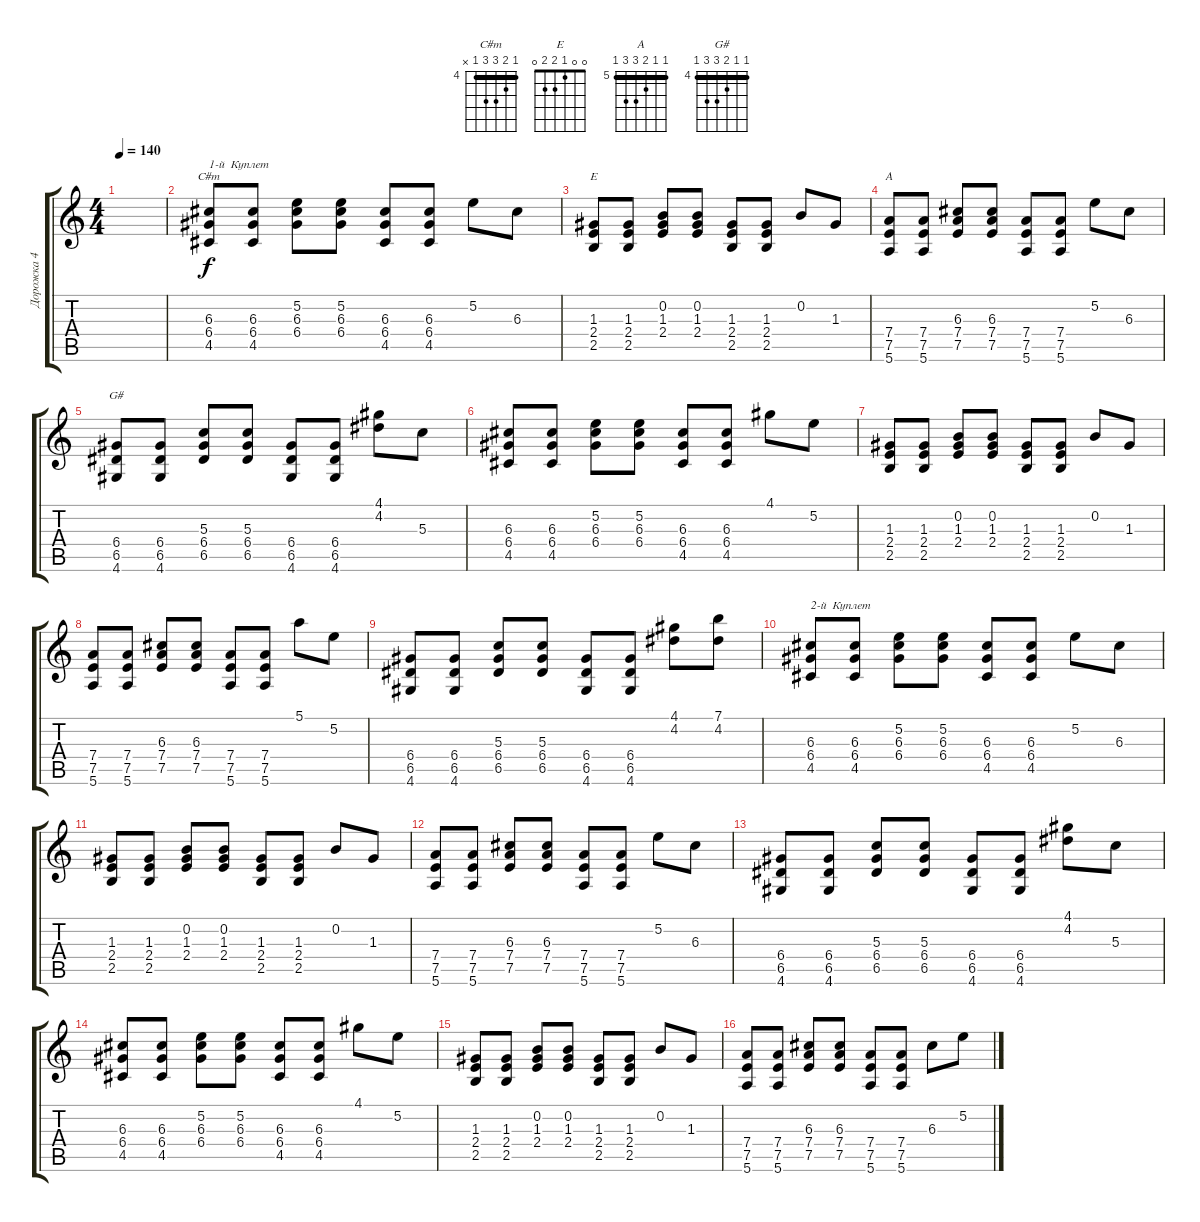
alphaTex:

\track ("Дорожка 4" "Дорожка 4") {instrument electricguitarmuted}
\staff {score tabs}
\tuning (E4 B3 G3 D3 A2 E2) {hide}
\chord ("C#m" 4 5 6 6 4 x) {firstfret 4 barre 4}
\chord ("E" 0 0 1 2 2 0)
\chord ("A" 5 5 6 7 7 5) {firstfret 5 barre 5}
\chord ("G#" 4 4 5 6 6 4) {firstfret 4 barre 4}
\ts (4 4)
\tempo 140
\clef g2
\ks c
|
(6.3 6.4 4.5).8{ch "C#m" txt "1-й  Куплет"} (6.3 6.4 4.5).8 (5.2 6.3 6.4).8 (5.2 6.3 6.4).8 (6.3 6.4 4.5).8 (6.3 6.4 4.5).8 5.2.8 6.3.8 |
(1.3 2.4 2.5).8{ch "E"} (1.3 2.4 2.5).8 (0.2 1.3 2.4).8 (0.2 1.3 2.4).8 (1.3 2.4 2.5).8 (1.3 2.4 2.5).8 0.2.8 1.3.8 |
(7.4 7.5 5.6).8{ch "A"} (7.4 7.5 5.6).8 (6.3 7.4 7.5).8 (6.3 7.4 7.5).8 (7.4 7.5 5.6).8 (7.4 7.5 5.6).8 5.2.8 6.3.8 |
(6.4 6.5 4.6).8{ch "G#"} (6.4 6.5 4.6).8 (5.3 6.4 6.5).8 (5.3 6.4 6.5).8 (6.4 6.5 4.6).8 (6.4 6.5 4.6).8 (4.1 4.2).8 5.3.8 |
(6.3 6.4 4.5).8 (6.3 6.4 4.5).8 (5.2 6.3 6.4).8 (5.2 6.3 6.4).8 (6.3 6.4 4.5).8 (6.3 6.4 4.5).8 4.1.8 5.2.8 |
(1.3 2.4 2.5).8 (1.3 2.4 2.5).8 (0.2 1.3 2.4).8 (0.2 1.3 2.4).8 (1.3 2.4 2.5).8 (1.3 2.4 2.5).8 0.2.8 1.3.8 |
(7.4 7.5 5.6).8 (7.4 7.5 5.6).8 (6.3 7.4 7.5).8 (6.3 7.4 7.5).8 (7.4 7.5 5.6).8 (7.4 7.5 5.6).8 5.1.8 5.2.8 |
(6.4 6.5 4.6).8 (6.4 6.5 4.6).8 (5.3 6.4 6.5).8 (5.3 6.4 6.5).8 (6.4 6.5 4.6).8 (6.4 6.5 4.6).8 (4.1 4.2).8 (7.1 4.2).8 |
(6.3 6.4 4.5).8{txt "2-й  Куплет"} (6.3 6.4 4.5).8 (5.2 6.3 6.4).8 (5.2 6.3 6.4).8 (6.3 6.4 4.5).8 (6.3 6.4 4.5).8 5.2.8 6.3.8 |
(1.3 2.4 2.5).8 (1.3 2.4 2.5).8 (0.2 1.3 2.4).8 (0.2 1.3 2.4).8 (1.3 2.4 2.5).8 (1.3 2.4 2.5).8 0.2.8 1.3.8 |
(7.4 7.5 5.6).8 (7.4 7.5 5.6).8 (6.3 7.4 7.5).8 (6.3 7.4 7.5).8 (7.4 7.5 5.6).8 (7.4 7.5 5.6).8 5.2.8 6.3.8 |
(6.4 6.5 4.6).8 (6.4 6.5 4.6).8 (5.3 6.4 6.5).8 (5.3 6.4 6.5).8 (6.4 6.5 4.6).8 (6.4 6.5 4.6).8 (4.1 4.2).8 5.3.8 |
(6.3 6.4 4.5).8 (6.3 6.4 4.5).8 (5.2 6.3 6.4).8 (5.2 6.3 6.4).8 (6.3 6.4 4.5).8 (6.3 6.4 4.5).8 4.1.8 5.2.8 |
(1.3 2.4 2.5).8 (1.3 2.4 2.5).8 (0.2 1.3 2.4).8 (0.2 1.3 2.4).8 (1.3 2.4 2.5).8 (1.3 2.4 2.5).8 0.2.8 1.3.8 |
(7.4 7.5 5.6).8 (7.4 7.5 5.6).8 (6.3 7.4 7.5).8 (6.3 7.4 7.5).8 (7.4 7.5 5.6).8 (7.4 7.5 5.6).8 6.3.8 5.2.8
